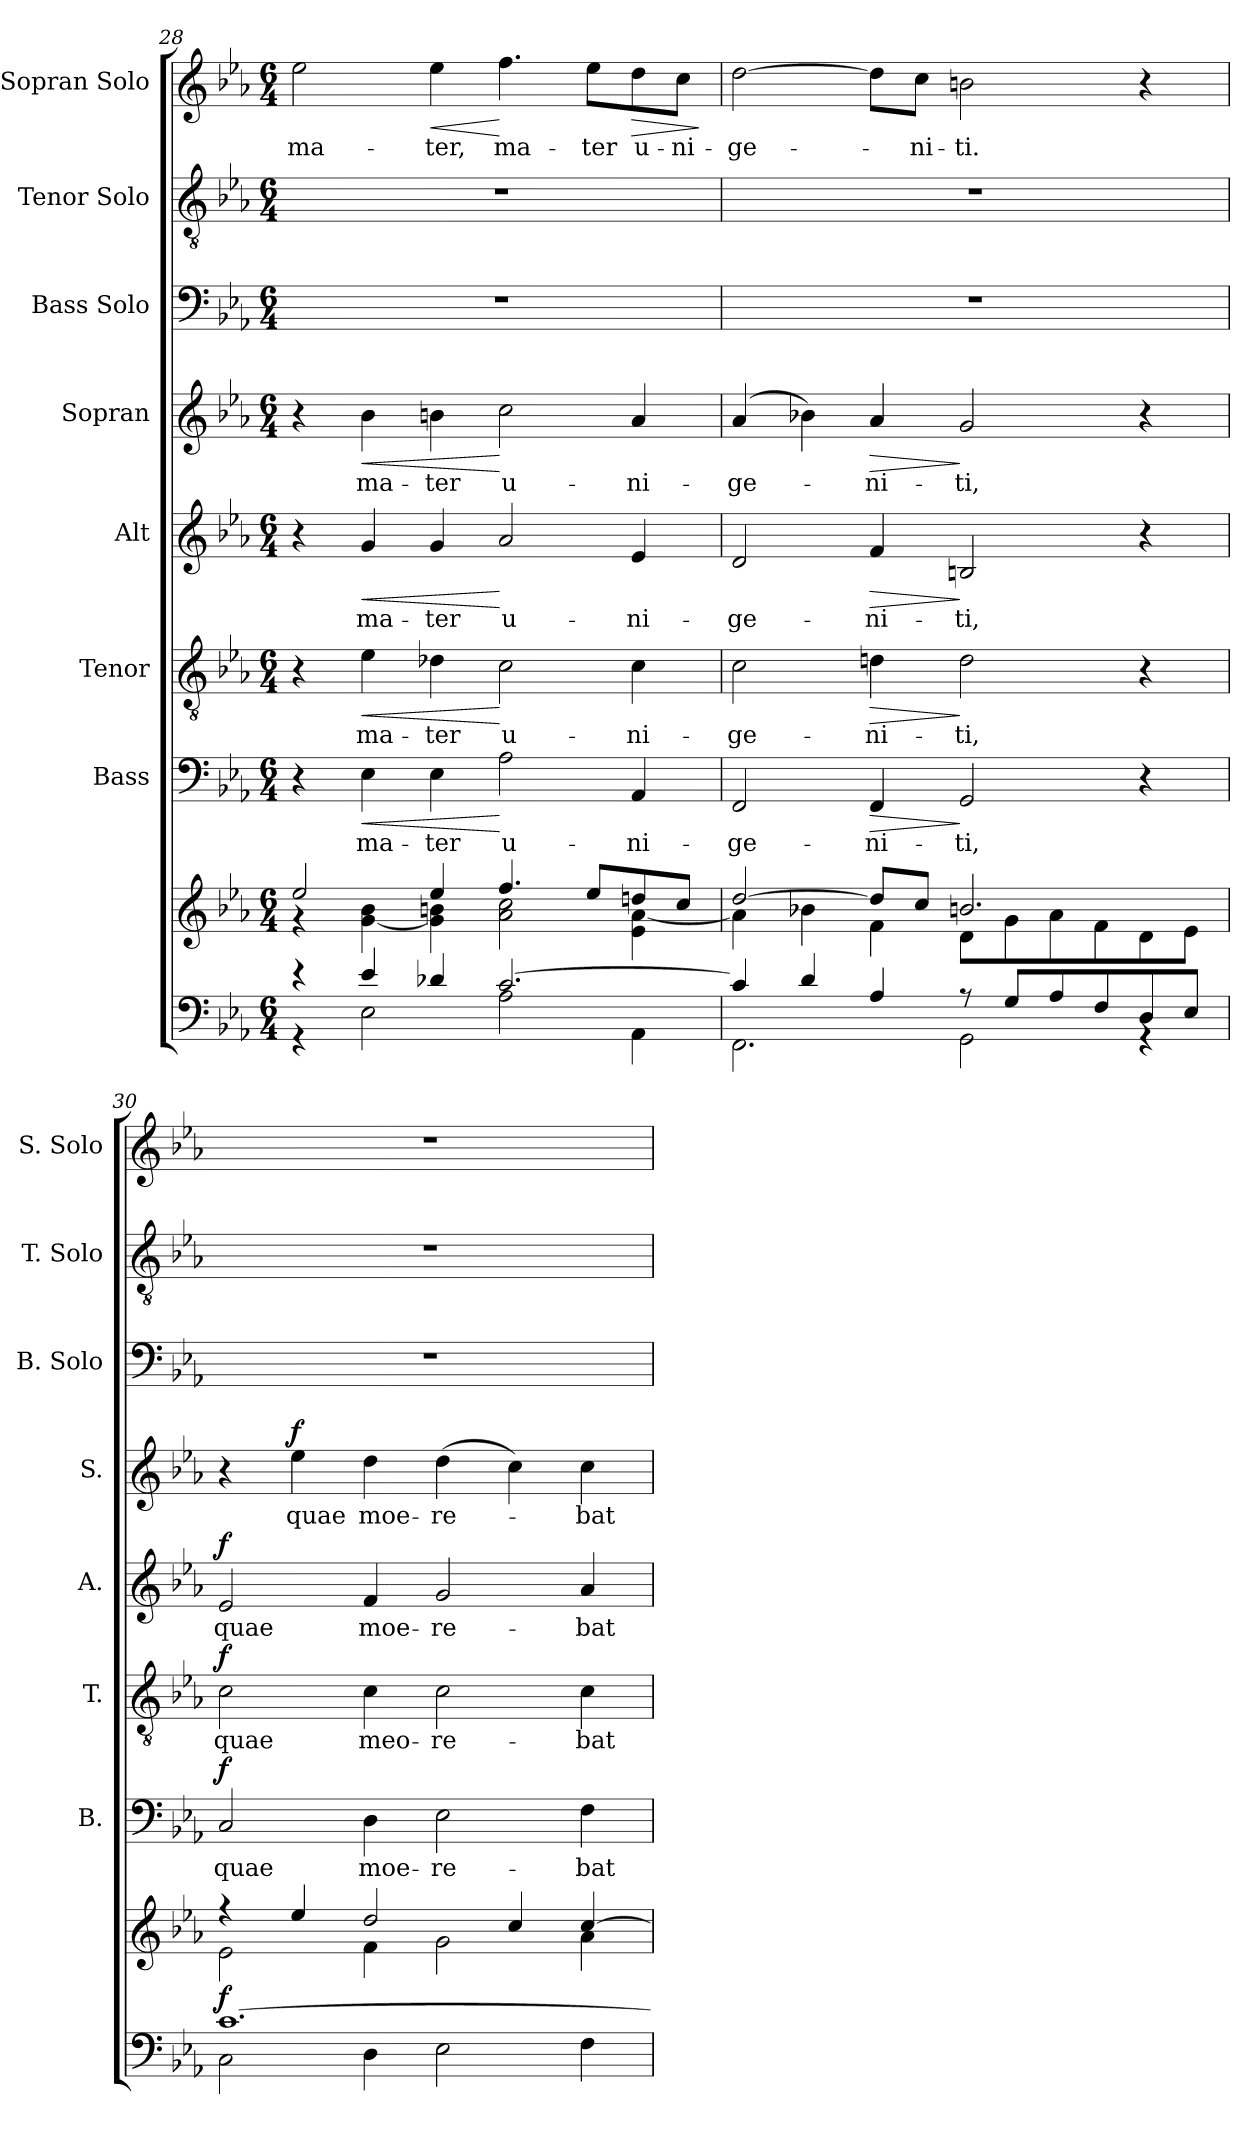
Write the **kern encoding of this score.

**kern	**kern	**dynam	**kern	**text	**dynam	**kern	**text	**dynam	**kern	**text	**dynam	**kern	**text	**dynam	**kern	**kern	**kern	**text	**dynam
*part8	*part8	*part8	*part7	*part7	*part7	*part6	*part6	*part6	*part5	*part5	*part5	*part4	*part4	*part4	*part3	*part2	*part1	*part1	*part1
*staff9	*staff8	*staff8/9	*staff7	*staff7	*staff7	*staff6	*staff6	*staff6	*staff5	*staff5	*staff5	*staff4	*staff4	*staff4	*staff3	*staff2	*staff1	*staff1	*staff1
*	*	*	*I"Bass	*	*	*I"Tenor	*	*	*I"Alt	*	*	*I"Sopran	*	*	*I"Bass Solo	*I"Tenor Solo	*I"Sopran Solo	*	*
*	*	*	*I'B.	*	*	*I'T.	*	*	*I'A.	*	*	*I'S.	*	*	*I'B. Solo	*I'T. Solo	*I'S. Solo	*	*
*clefF4	*clefG2	*	*clefF4	*	*	*clefGv2	*	*	*clefG2	*	*	*clefG2	*	*	*clefF4	*clefGv2	*clefG2	*	*
*k[b-e-a-]	*k[b-e-a-]	*	*k[b-e-a-]	*	*	*k[b-e-a-]	*	*	*k[b-e-a-]	*	*	*k[b-e-a-]	*	*	*k[b-e-a-]	*k[b-e-a-]	*k[b-e-a-]	*	*
*E-:	*E-:	*	*E-:	*	*	*E-:	*	*	*E-:	*	*	*E-:	*	*	*E-:	*E-:	*E-:	*	*
*M6/4	*M6/4	*	*M6/4	*	*	*M6/4	*	*	*M6/4	*	*	*M6/4	*	*	*M6/4	*M6/4	*M6/4	*	*
=28	=28	=28	=28	=28	=28	=28	=28	=28	=28	=28	=28	=28	=28	=28	=28	=28	=28	=28	=28
*^	*^	*	*	*	*	*	*	*	*	*	*	*	*	*	*	*	*	*	*
!	!	!	!	!	!	!	!	!	!	!	!	!	!	!	!	!	!	!	!	!LO:LY:b	!
4r	4r	2ee-/	4rg	.	4r	.	.	4r	.	.	4r	.	.	4r	.	.	1.r	1.r	2ee-\	ma-	.
!	!	!	!	!	!	!LO:LY:b	!LO:HP:b	!	!LO:LY:b	!LO:HP:b	!	!LO:LY:b	!LO:HP:b	!	!LO:LY:b	!LO:HP:b	!	!	!	!	!
4e-/	2E-\	.	[<4g\ 4b-\	.	4E-\	ma-	<	4e-\	ma-	<	4g/	ma-	<	4b-\	ma-	<	.	.	.	.	.
!	!	!	!	!	!	!LO:LY:b	!	!	!LO:LY:b	!	!	!LO:LY:b	!	!	!LO:LY:b	!	!	!	!	!LO:LY:b	!LO:HP:b
4d-X/	.	4ee-/	4g\] 4bn\	.	4E-\	-ter	.	4d-X\	-ter	.	4g/	-ter	.	4bn\	-ter	.	.	.	4ee-\	-ter,	<
!	!	!	!	!	!	!LO:LY:b	!	!	!LO:LY:b	!	!	!LO:LY:b	!	!	!LO:LY:b	!	!	!	!	!LO:LY:b	!
[>2.c/	2A-\	4.ff/	2a-\ 2cc\	.	2A-\	u-	[	2c\	u-	[	2a-/	u-	[	2cc\	u-	[	.	.	4.ff\	ma-	[
!	!	!	!	!	!	!	!	!	!	!	!	!	!	!	!	!	!	!	!	!LO:LY:b	!
.	.	8ee-/L	.	.	.	.	.	.	.	.	.	.	.	.	.	.	.	.	8ee-\L	-ter	.
!	!	!	!	!	!	!LO:LY:b	!	!	!LO:LY:b	!	!	!LO:LY:b	!	!	!LO:LY:b	!	!	!	!	!LO:LY:b	!LO:HP:b
.	4AA-\	8ddn/	4e-\ [<4a-\	.	4AA-/	-ni-	.	4c\	-ni-	.	4e-/	-ni-	.	4a-/	-ni-	.	.	.	8dd\	u-	>
!	!	!	!	!	!	!	!	!	!	!	!	!	!	!	!	!	!	!	!	!LO:LY:b	!
.	.	8cc/J	.	.	.	.	.	.	.	.	.	.	.	.	.	.	.	.	8cc\J	-ni-	.
*v	*v	*	*	*	*	*	*	*	*	*	*	*	*	*	*	*	*	*	*	*	*
*	*v	*v	*	*	*	*	*	*	*	*	*	*	*	*	*	*	*	*	*	*
.	.	.	.	.	.	.	.	.	.	.	.	.	.	.	.	.	.	.	]
=29	=29	=29	=29	=29	=29	=29	=29	=29	=29	=29	=29	=29	=29	=29	=29	=29	=29	=29	=29
*^	*^	*	*	*	*	*	*	*	*	*	*	*	*	*	*	*	*	*	*
!	!	!	!	!	!	!LO:LY:b	!	!	!LO:LY:b	!	!	!LO:LY:b	!	!	!LO:LY:b	!	!	!	!	!LO:LY:b	!
4c/]	2.FF\	[>2dd/	4a-\]	.	2FF/	-ge-	.	2c\	-ge-	.	2d/	-ge-	.	(4a-/	-ge-	.	1.r	1.r	[2dd\	-ge-	.
4d/	.	.	4b-X\	.	.	.	.	.	.	.	.	.	.	4b-X\)	.	.	.	.	.	.	.
!	!	!	!	!	!	!LO:LY:b	!LO:HP:b	!	!LO:LY:b	!LO:HP:b	!	!LO:LY:b	!LO:HP:b	!	!LO:LY:b	!LO:HP:b	!	!	!	!	!
4A-/	.	8dd/L]	4f\	.	4FF/	-ni-	>	4dn\	-ni-	>	4f/	-ni-	>	4a-/	-ni-	>	.	.	8dd\L]	.	.
!	!	!	!	!	!	!	!	!	!	!	!	!	!	!	!	!	!	!	!	!LO:LY:b	!
.	.	8cc/J	.	.	.	.	.	.	.	.	.	.	.	.	.	.	.	.	8cc\J	-ni-	.
!	!	!	!	!	!	!LO:LY:b	!	!	!LO:LY:b	!	!	!LO:LY:b	!	!	!LO:LY:b	!	!	!	!	!LO:LY:b	!
8rA	2GG\	2.bn/	8d\L	.	2GG/	-ti,	]	2d\	-ti,	]	2Bn/	-ti,	]	2g/	-ti,	]	.	.	2bn\	-ti.	.
8G/L	.	.	8g\	.	.	.	.	.	.	.	.	.	.	.	.	.	.	.	.	.	.
8A-/	.	.	8a-\	.	.	.	.	.	.	.	.	.	.	.	.	.	.	.	.	.	.
8F/	.	.	8f\	.	.	.	.	.	.	.	.	.	.	.	.	.	.	.	.	.	.
8D/	4rFF	.	8d\	.	4r	.	.	4r	.	.	4r	.	.	4r	.	.	.	.	4r	.	.
8E-/J	.	.	8e-\J	.	.	.	.	.	.	.	.	.	.	.	.	.	.	.	.	.	.
!!LO:LB:g=z
=30	=30	=30	=30	=30	=30	=30	=30	=30	=30	=30	=30	=30	=30	=30	=30	=30	=30	=30	=30	=30	=30
!	!	!	!	!LO:DY:b	!	!LO:LY:b	!LO:DY:a	!	!LO:LY:b	!LO:DY:a	!	!LO:LY:b	!LO:DY:a	!	!	!	!	!	!	!	!
[>1.c	2C\	4rff	2e-\	f	2C/	quae	f	2c\	quae	f	2e-/	quae	f	4r	.	.	1.r	1.r	1.r	.	.
!	!	!	!	!	!	!	!	!	!	!	!	!	!	!	!LO:LY:b	!LO:DY:a	!	!	!	!	!
.	.	4ee-/	.	.	.	.	.	.	.	.	.	.	.	4ee-\	quae	f	.	.	.	.	.
!	!	!	!	!	!	!LO:LY:b	!	!	!LO:LY:b	!	!	!LO:LY:b	!	!	!LO:LY:b	!	!	!	!	!	!
.	4D\	2dd/	4f\	.	4D\	moe-	.	4c\	meo-	.	4f/	moe-	.	4dd\	moe-	.	.	.	.	.	.
!	!	!	!	!	!	!LO:LY:b	!	!	!LO:LY:b	!	!	!LO:LY:b	!	!	!LO:LY:b	!	!	!	!	!	!
.	2E-\	.	2g\	.	2E-\	-re-	.	2c\	-re-	.	2g/	-re-	.	(>4dd\	-re-	.	.	.	.	.	.
.	.	4cc/	.	.	.	.	.	.	.	.	.	.	.	4cc\)	.	.	.	.	.	.	.
!	!	!	!	!	!	!LO:LY:b	!	!	!LO:LY:b	!	!	!LO:LY:b	!	!	!LO:LY:b	!	!	!	!	!	!
.	4F\	[>4cc/	4a-\	.	4F\	-bat	.	4c\	-bat	.	4a-/	-bat	.	4cc\	-bat	.	.	.	.	.	.
*v	*v	*	*	*	*	*	*	*	*	*	*	*	*	*	*	*	*	*	*	*	*
*	*v	*v	*	*	*	*	*	*	*	*	*	*	*	*	*	*	*	*	*	*
=	=	=	=	=	=	=	=	=	=	=	=	=	=	=	=	=	=	=	=
*-	*-	*-	*-	*-	*-	*-	*-	*-	*-	*-	*-	*-	*-	*-	*-	*-	*-	*-	*-
